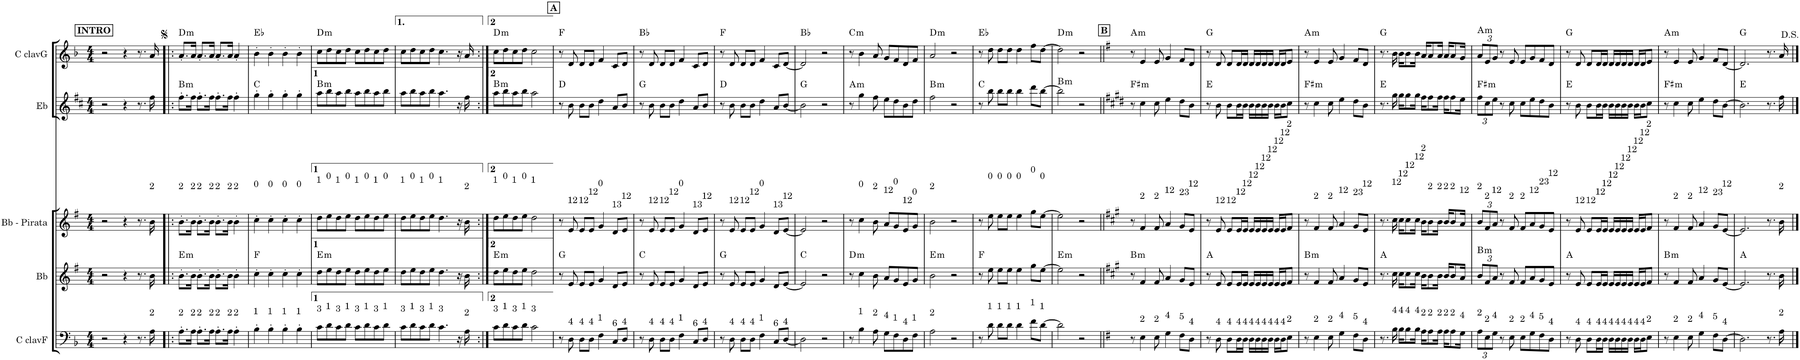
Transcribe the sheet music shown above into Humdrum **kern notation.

**kern	**kern	**harte	**kern	**kern	**harte	**kern	**harte
*part5	*part4	*part4	*part3	*part2	*part2	*part1	*part1
*staff5	*staff4	*	*staff3	*staff2	*	*staff1	*
*I"C clavF	*I"Bb	*	*I"Bb - Pirata	*I"Eb	*	*I"C clavG	*
*clefF4	*clefG2	*	*clefG2	*clefG2	*	*clefG2	*
*	*Trd1c2	*	*Trd1c2	*Trd5c9	*	*	*
*k[b-]	*k[f#]	*	*k[f#]	*k[f#c#]	*	*k[b-]	*
*F:	*G:	*	*G:	*D:	*	*F:	*
*M4/4	*M4/4	*	*M4/4	*M4/4	*	*M4/4	*
!!LO:REH:place=s1:a:B:cj:t=INTRO
=1	=1	=1	=1	=1	=1	=1	=1
2r	2r	.	2r	2r	.	2r	.
4r	4r	.	4r	4r	.	4r	.
8.r	8.r	.	8.r	8.r	.	8.r	.
!	!	!	!LO:TX:a:t=2	!	!	!	!
!LO:TX:a:t=2	!	!	!	!	!	!	!
16A\	16b\	.	16b\	16ff#\	.	16a/	.
=2!|:	=2!|:	=2!|:	=2!|:	=2!|:	=2!|:	=2!|:	=2!|:
!	!	!	!LO:TX:a:t=2	!	!	!	!
!LO:TX:a:t=2	!	!LO:H:kt=m	!	!	!LO:H:kt=m	!	!LO:H:kt=m
8.A'\L	8.b'\L	E:min	8.b'\L	8.ff#'\L	B:min	8.a'/L	D:min
!	!	!	!LO:TX:a:t=2	!	!	!	!
!LO:TX:a:t=2	!	!	!	!	!	!	!
16A\Jk	16b\Jk	.	16b\Jk	16ff#\Jk	.	16a/Jk	.
!	!	!	!LO:TX:a:t=2	!	!	!	!
!LO:TX:a:t=2	!	!	!	!	!	!	!
8.A'\L	8.b'\L	.	8.b'\L	8.ff#'\L	.	8.a'/L	.
!	!	!	!LO:TX:a:t=2	!	!	!	!
!LO:TX:a:t=2	!	!	!	!	!	!	!
16A\Jk	16b\Jk	.	16b\Jk	16ff#\Jk	.	16a/Jk	.
!	!	!	!LO:TX:a:t=2	!	!	!	!
!LO:TX:a:t=2	!	!	!	!	!	!	!
8.A'\L	8.b'\L	.	8.b'\L	8.ff#'\L	.	8.a'/L	.
!	!	!	!LO:TX:a:t=2	!	!	!	!
!LO:TX:a:t=2	!	!	!	!	!	!	!
16A\Jk	16b\Jk	.	16b\Jk	16ff#\Jk	.	16a/Jk	.
!	!	!	!LO:TX:a:t=2	!	!	!	!
!LO:TX:a:t=2	!	!	!	!	!	!	!
4A'\	4b'\	.	4b'\	4ff#'\	.	4a'/	.
=3	=3	=3	=3	=3	=3	=3	=3
!	!	!	!LO:TX:a:t=0	!	!	!	!
!LO:TX:a:t=1	!	!	!	!	!	!	!
4B-'\	4cc'\	F:maj	4cc'\	4gg'\	C:maj	4b-'\	Eb:maj
!	!	!	!LO:TX:a:t=0	!	!	!	!
!LO:TX:a:t=1	!	!	!	!	!	!	!
4B-'\	4cc'\	.	4cc'\	4gg'\	.	4b-'\	.
!	!	!	!LO:TX:a:t=0	!	!	!	!
!LO:TX:a:t=1	!	!	!	!	!	!	!
4B-'\	4cc'\	.	4cc'\	4gg'\	.	4b-'\	.
!	!	!	!LO:TX:a:t=0	!	!	!	!
!LO:TX:a:t=1	!	!	!	!	!	!	!
4B-'\	4cc'\	.	4cc'\	4gg'\	.	4b-'\	.
=4	=4	=4	=4	=4	=4	=4	=4
!	!	!	!LO:TX:a:t=1	!	!	!	!
!LO:TX:a:t=3	!	!LO:H:kt=m	!	!	!LO:H:kt=m	!	!LO:H:kt=m
8c\L	8dd\L	E:min	8dd\L	8aa\L	B:min	8cc\L	D:min
!	!	!	!LO:TX:a:t=0	!	!	!	!
!LO:TX:a:t=1	!	!	!	!	!	!	!
8d\	8ee\	.	8ee\	8bb\	.	8dd\	.
!	!	!	!LO:TX:a:t=1	!	!	!	!
!LO:TX:a:t=3	!	!	!	!	!	!	!
8c\	8dd\	.	8dd\	8aa\	.	8cc\	.
!	!	!	!LO:TX:a:t=0	!	!	!	!
!LO:TX:a:t=1	!	!	!	!	!	!	!
8d\J	8ee\J	.	8ee\J	8bb\J	.	8dd\J	.
!	!	!	!LO:TX:a:t=1	!	!	!	!
!LO:TX:a:t=3	!	!	!	!	!	!	!
8c\L	8dd\L	.	8dd\L	8aa\L	.	8cc\L	.
!	!	!	!LO:TX:a:t=0	!	!	!	!
!LO:TX:a:t=1	!	!	!	!	!	!	!
8d\	8ee\	.	8ee\	8bb\	.	8dd\	.
!	!	!	!LO:TX:a:t=1	!	!	!	!
!LO:TX:a:t=3	!	!	!	!	!	!	!
8c\	8dd\	.	8dd\	8aa\	.	8cc\	.
!	!	!	!LO:TX:a:t=0	!	!	!	!
!LO:TX:a:t=1	!	!	!	!	!	!	!
8d\J	8ee\J	.	8ee\J	8bb\J	.	8dd\J	.
=5	=5	=5	=5	=5	=5	=5	=5
!	!	!	!LO:TX:a:t=1	!	!	!	!
!LO:TX:a:t=3	!	!	!	!	!	!	!
8c\L	8dd\L	.	8dd\L	8aa\L	.	8cc\L	.
!	!	!	!LO:TX:a:t=0	!	!	!	!
!LO:TX:a:t=1	!	!	!	!	!	!	!
8d\	8ee\	.	8ee\	8bb\	.	8dd\	.
!	!	!	!LO:TX:a:t=1	!	!	!	!
!LO:TX:a:t=3	!	!	!	!	!	!	!
8c\	8dd\	.	8dd\	8aa\	.	8cc\	.
!	!	!	!LO:TX:a:t=0	!	!	!	!
!LO:TX:a:t=1	!	!	!	!	!	!	!
8d\J	8ee\J	.	8ee\J	8bb\J	.	8dd\J	.
!	!	!	!LO:TX:a:t=1	!	!	!	!
!LO:TX:a:t=3	!	!	!	!	!	!	!
4.c\	4.dd\	.	4.dd\	4.aa\	.	4.cc\	.
16r	16r	.	16r	16r	.	16r	.
!	!	!	!LO:TX:a:t=2	!	!	!	!
!LO:TX:a:t=2	!	!	!	!	!	!	!
16A\	16b\	.	16b\	16ff#\	.	16a/	.
=6:|!	=6:|!	=6:|!	=6:|!	=6:|!	=6:|!	=6:|!	=6:|!
!	!	!	!LO:TX:a:t=1	!	!	!	!
!LO:TX:a:t=3	!	!LO:H:kt=m	!	!	!LO:H:kt=m	!	!LO:H:kt=m
8c\L	8dd\L	E:min	8dd\L	8aa\L	B:min	8cc\L	D:min
!	!	!	!LO:TX:a:t=0	!	!	!	!
!LO:TX:a:t=1	!	!	!	!	!	!	!
8d\	8ee\	.	8ee\	8bb\	.	8dd\	.
!	!	!	!LO:TX:a:t=1	!	!	!	!
!LO:TX:a:t=3	!	!	!	!	!	!	!
8c\	8dd\	.	8dd\	8aa\	.	8cc\	.
!	!	!	!LO:TX:a:t=0	!	!	!	!
!LO:TX:a:t=1	!	!	!	!	!	!	!
8d\J	8ee\J	.	8ee\J	8bb\J	.	8dd\J	.
!	!	!	!LO:TX:a:t=1	!	!	!	!
!LO:TX:a:t=3	!	!	!	!	!	!	!
2c\	2dd\	.	2dd\	2aa\	.	2cc\	.
!!LO:REH:place=s1:a:B:cj:t=A
=7	=7	=7	=7	=7	=7	=7	=7
8r	8r	G:maj	8r	8r	D:maj	8r	F:maj
!	!	!	!LO:TX:a:t=12	!	!	!	!
!LO:TX:a:t=4	!	!	!	!	!	!	!
8D\	8e/	.	8e/	8b\	.	8d/	.
!	!	!	!LO:TX:a:t=12	!	!	!	!
!LO:TX:a:t=4	!	!	!	!	!	!	!
8D\L	8e/L	.	8e/L	8b\L	.	8d/L	.
!	!	!	!LO:TX:a:t=12	!	!	!	!
!LO:TX:a:t=4	!	!	!	!	!	!	!
8D\J	8e/J	.	8e/J	8b\J	.	8d/J	.
!	!	!	!LO:TX:a:t=0	!	!	!	!
!LO:TX:a:t=1	!	!	!	!	!	!	!
4F\	4g/	.	4g/	4dd\	.	4f/	.
!	!	!	!LO:TX:a:t=13	!	!	!	!
!LO:TX:a:t=6	!	!	!	!	!	!	!
8C/L	8d/L	.	8d/L	8a/L	.	8c/L	.
!	!	!	!LO:TX:a:t=12	!	!	!	!
!LO:TX:a:t=4	!	!	!	!	!	!	!
8D/J	8e/J	.	8e/J	8b/J	.	8d/J	.
=8	=8	=8	=8	=8	=8	=8	=8
8r	8r	C:maj	8r	8r	G:maj	8r	Bb:maj
!	!	!	!LO:TX:a:t=12	!	!	!	!
!LO:TX:a:t=4	!	!	!	!	!	!	!
8D\	8e/	.	8e/	8b\	.	8d/	.
!	!	!	!LO:TX:a:t=12	!	!	!	!
!LO:TX:a:t=4	!	!	!	!	!	!	!
8D\L	8e/L	.	8e/L	8b\L	.	8d/L	.
!	!	!	!LO:TX:a:t=12	!	!	!	!
!LO:TX:a:t=4	!	!	!	!	!	!	!
8D\J	8e/J	.	8e/J	8b\J	.	8d/J	.
!	!	!	!LO:TX:a:t=0	!	!	!	!
!LO:TX:a:t=1	!	!	!	!	!	!	!
4F\	4g/	.	4g/	4dd\	.	4f/	.
!	!	!	!LO:TX:a:t=13	!	!	!	!
!LO:TX:a:t=6	!	!	!	!	!	!	!
8C/L	8d/L	.	8d/L	8a/L	.	8c/L	.
!	!	!	!LO:TX:a:t=12	!	!	!	!
!LO:TX:a:t=4	!	!	!	!	!	!	!
8D/J	8e/J	.	8e/J	8b/J	.	8d/J	.
=9	=9	=9	=9	=9	=9	=9	=9
8r	8r	G:maj	8r	8r	D:maj	8r	F:maj
!	!	!	!LO:TX:a:t=12	!	!	!	!
!LO:TX:a:t=4	!	!	!	!	!	!	!
8D\	8e/	.	8e/	8b\	.	8d/	.
!	!	!	!LO:TX:a:t=12	!	!	!	!
!LO:TX:a:t=4	!	!	!	!	!	!	!
8D\L	8e/L	.	8e/L	8b\L	.	8d/L	.
!	!	!	!LO:TX:a:t=12	!	!	!	!
!LO:TX:a:t=4	!	!	!	!	!	!	!
8D\J	8e/J	.	8e/J	8b\J	.	8d/J	.
!	!	!	!LO:TX:a:t=0	!	!	!	!
!LO:TX:a:t=1	!	!	!	!	!	!	!
4F\	4g/	.	4g/	4dd\	.	4f/	.
!	!	!	!LO:TX:a:t=13	!	!	!	!
!LO:TX:a:t=6	!	!	!	!	!	!	!
8C/L	8d/L	.	8d/L	8a/L	.	8c/L	.
!	!	!	!LO:TX:a:t=12	!	!	!	!
!LO:TX:a:t=4	!	!	!	!	!	!	!
[<8D/J	[<8e/J	.	[<8e/J	[<8b/J	.	[<8d/J	.
=10	=10	=10	=10	=10	=10	=10	=10
2D\]	2e/]	C:maj	2e/]	2b\]	G:maj	2d/]	Bb:maj
2r	2r	.	2r	2r	.	2r	.
=11	=11	=11	=11	=11	=11	=11	=11
!	!	!LO:H:kt=m	!	!	!LO:H:kt=m	!	!LO:H:kt=m
8r	8r	D:min	8r	8r	A:min	8r	C:min
!	!	!	!LO:TX:a:t=0	!	!	!	!
!LO:TX:a:t=1	!	!	!	!	!	!	!
4B-\	4cc\	.	4cc\	4gg\	.	4b-\	.
!	!	!	!LO:TX:a:t=2	!	!	!	!
!LO:TX:a:t=2	!	!	!	!	!	!	!
8A\	8b\	.	8b\	8ff#\	.	8a/	.
!	!	!	!LO:TX:a:t=12	!	!	!	!
!LO:TX:a:t=4	!	!	!	!	!	!	!
8G\L	8a/L	.	8a/L	8ee\L	.	8g/L	.
!	!	!	!LO:TX:a:t=0	!	!	!	!
!LO:TX:a:t=1	!	!	!	!	!	!	!
8F\	8g/	.	8g/	8dd\	.	8f/	.
!	!	!	!LO:TX:a:t=12	!	!	!	!
!LO:TX:a:t=4	!	!	!	!	!	!	!
8D\	8e/	.	8e/	8b\	.	8d/	.
!	!	!	!LO:TX:a:t=0	!	!	!	!
!LO:TX:a:t=1	!	!	!	!	!	!	!
8F\J	8g/J	.	8g/J	8dd\J	.	8f/J	.
=12	=12	=12	=12	=12	=12	=12	=12
!	!	!	!LO:TX:a:t=2	!	!	!	!
!LO:TX:a:t=2	!	!LO:H:kt=m	!	!	!LO:H:kt=m	!	!LO:H:kt=m
2A\	2b\	E:min	2b\	2ff#\	B:min	2a/	D:min
2r	2r	.	2r	2r	.	2r	.
=13	=13	=13	=13	=13	=13	=13	=13
8r	8r	F:maj	8r	8r	C:maj	8r	Eb:maj
!	!	!	!LO:TX:a:t=0	!	!	!	!
!LO:TX:a:t=1	!	!	!	!	!	!	!
8d\	8ee\	.	8ee\	8bb\	.	8dd\	.
!	!	!	!LO:TX:a:t=0	!	!	!	!
!LO:TX:a:t=1	!	!	!	!	!	!	!
8d\L	8ee\L	.	8ee\L	8bb\L	.	8dd\L	.
!	!	!	!LO:TX:a:t=0	!	!	!	!
!LO:TX:a:t=1	!	!	!	!	!	!	!
8d\J	8ee\J	.	8ee\J	8bb\J	.	8dd\J	.
!	!	!	!LO:TX:a:t=0	!	!	!	!
!LO:TX:a:t=1	!	!	!	!	!	!	!
4d\	4ee\	.	4ee\	4bb\	.	4dd\	.
!	!	!	!LO:TX:a:t=0	!	!	!	!
!LO:TX:a:t=1	!	!	!	!	!	!	!
8f\L	8gg\L	.	8gg\L	8ddd\L	.	8ff\L	.
!	!	!	!LO:TX:a:t=0	!	!	!	!
!LO:TX:a:t=1	!	!	!	!	!	!	!
[>8d\J	[>8ee\J	.	[>8ee\J	[>8bb\J	.	[>8dd\J	.
=14	=14	=14	=14	=14	=14	=14	=14
!	!	!LO:H:kt=m	!	!	!LO:H:kt=m	!	!LO:H:kt=m
2d\]	2ee\]	E:min	2ee\]	2bb\]	B:min	2dd\]	D:min
2r	2r	.	2r	2r	.	2r	.
!!LO:REH:place=s1:a:B:cj:t=B
=15||	=15||	=15||	=15||	=15||	=15||	=15||	=15||
*k[f#]	*k[f#c#g#]	*	*k[f#c#g#]	*k[f#c#g#d#]	*	*k[f#]	*
*G:	*A:	*	*A:	*E:	*	*G:	*
!	!	!LO:H:kt=m	!	!	!LO:H:kt=m	!	!LO:H:kt=m
8r	8r	B:min	8r	8r	F#:min	8r	A:min
!	!	!	!LO:TX:a:t=2	!	!	!	!
!LO:TX:a:t=2	!	!	!	!	!	!	!
4E\	4f#/	.	4f#/	4cc#\	.	4e/	.
!	!	!	!LO:TX:a:t=2	!	!	!	!
!LO:TX:a:t=2	!	!	!	!	!	!	!
8E\	8f#/	.	8f#/	8cc#\	.	8e/	.
!	!	!	!LO:TX:a:t=12	!	!	!	!
!LO:TX:a:t=4	!	!	!	!	!	!	!
4G\	4a/	.	4a/	4ee\	.	4g/	.
!	!	!	!LO:TX:a:t=23	!	!	!	!
!LO:TX:a:t=5	!	!	!	!	!	!	!
8F#\L	8g#/L	.	8g#/L	8dd#\L	.	8f#/L	.
!	!	!	!LO:TX:a:t=12	!	!	!	!
!LO:TX:a:t=4	!	!	!	!	!	!	!
8D\J	8e/J	.	8e/J	8b\J	.	8d/J	.
=16	=16	=16	=16	=16	=16	=16	=16
8r	8r	A:maj	8r	8r	E:maj	8r	G:maj
!	!	!	!LO:TX:a:t=12	!	!	!	!
!LO:TX:a:t=4	!	!	!	!	!	!	!
8D\	8e/	.	8e/	8b\	.	8d/	.
!	!	!	!LO:TX:a:t=12	!	!	!	!
!LO:TX:a:t=4	!	!	!	!	!	!	!
8D\L	8e/L	.	8e/L	8b\L	.	8d/L	.
!	!	!	!LO:TX:a:t=12	!	!	!	!
!LO:TX:a:t=4	!	!	!	!	!	!	!
16D\L	16e/L	.	16e/L	16b\L	.	16d/L	.
!	!	!	!LO:TX:a:t=12	!	!	!	!
!LO:TX:a:t=4	!	!	!	!	!	!	!
16D\JJ	16e/JJ	.	16e/JJ	16b\JJ	.	16d/JJ	.
!	!	!	!LO:TX:a:t=12	!	!	!	!
!LO:TX:a:t=4	!	!	!	!	!	!	!
16D\LL	16e/LL	.	16e/LL	16b\LL	.	16d/LL	.
!	!	!	!LO:TX:a:t=12	!	!	!	!
!LO:TX:a:t=4	!	!	!	!	!	!	!
16D\	16e/	.	16e/	16b\	.	16d/	.
!	!	!	!LO:TX:a:t=12	!	!	!	!
!LO:TX:a:t=4	!	!	!	!	!	!	!
16D\	16e/	.	16e/	16b\	.	16d/	.
!	!	!	!LO:TX:a:t=12	!	!	!	!
!LO:TX:a:t=4	!	!	!	!	!	!	!
16D\JJ	16e/JJ	.	16e/JJ	16b\JJ	.	16d/JJ	.
!	!	!	!LO:TX:a:t=12	!	!	!	!
!LO:TX:a:t=4	!	!	!	!	!	!	!
16D\LL	16e/LL	.	16e/LL	16b\LL	.	16d/LL	.
!	!	!	!LO:TX:a:t=12	!	!	!	!
!LO:TX:a:t=4	!	!	!	!	!	!	!
16D\J	16e/J	.	16e/J	16b\J	.	16d/J	.
!	!	!	!LO:TX:a:t=2	!	!	!	!
!LO:TX:a:t=2	!	!	!	!	!	!	!
8E\J	8f#/J	.	8f#/J	8cc#\J	.	8e/J	.
=17	=17	=17	=17	=17	=17	=17	=17
!	!	!LO:H:kt=m	!	!	!LO:H:kt=m	!	!LO:H:kt=m
8r	8r	B:min	8r	8r	F#:min	8r	A:min
!	!	!	!LO:TX:a:t=2	!	!	!	!
!LO:TX:a:t=2	!	!	!	!	!	!	!
4E\	4f#/	.	4f#/	4cc#\	.	4e/	.
!	!	!	!LO:TX:a:t=2	!	!	!	!
!LO:TX:a:t=2	!	!	!	!	!	!	!
8E\	8f#/	.	8f#/	8cc#\	.	8e/	.
!	!	!	!LO:TX:a:t=12	!	!	!	!
!LO:TX:a:t=4	!	!	!	!	!	!	!
4G\	4a/	.	4a/	4ee\	.	4g/	.
!	!	!	!LO:TX:a:t=23	!	!	!	!
!LO:TX:a:t=5	!	!	!	!	!	!	!
8F#\L	8g#/L	.	8g#/L	8dd#\L	.	8f#/L	.
!	!	!	!LO:TX:a:t=12	!	!	!	!
!LO:TX:a:t=4	!	!	!	!	!	!	!
8D\J	8e/J	.	8e/J	8b\J	.	8d/J	.
=18	=18	=18	=18	=18	=18	=18	=18
8.r	8.r	A:maj	8.r	8.r	E:maj	8.r	G:maj
!	!	!	!LO:TX:a:t=12	!	!	!	!
!LO:TX:a:t=4	!	!	!	!	!	!	!
16B\	16cc#\	.	16cc#\	16gg#\	.	16b\	.
!	!	!	!LO:TX:a:t=12	!	!	!	!
!LO:TX:a:t=4	!	!	!	!	!	!	!
16B\KL	16cc#\KL	.	16cc#\KL	16gg#\KL	.	16b\KL	.
!	!	!	!LO:TX:a:t=12	!	!	!	!
!LO:TX:a:t=4	!	!	!	!	!	!	!
8B\	8cc#\	.	8cc#\	8gg#\	.	8b\	.
!	!	!	!LO:TX:a:t=12	!	!	!	!
!LO:TX:a:t=4	!	!	!	!	!	!	!
16B\Jk	16cc#\Jk	.	16cc#\Jk	16gg#\Jk	.	16b\Jk	.
!	!	!	!LO:TX:a:t=2	!	!	!	!
!LO:TX:a:t=2	!	!	!	!	!	!	!
16A\KL	16b\KL	.	16b\KL	16ff#\KL	.	16a/KL	.
!	!	!	!LO:TX:a:t=2	!	!	!	!
!LO:TX:a:t=2	!	!	!	!	!	!	!
8A\	8b\	.	8b\	8ff#\	.	8a/	.
!	!	!	!LO:TX:a:t=2	!	!	!	!
!LO:TX:a:t=2	!	!	!	!	!	!	!
16A\Jk	16b\Jk	.	16b\Jk	16ff#\Jk	.	16a/Jk	.
!	!	!	!LO:TX:a:t=2	!	!	!	!
!LO:TX:a:t=2	!	!	!	!	!	!	!
16A\KL	16b/KL	.	16b/KL	16ff#\KL	.	16a/KL	.
!	!	!	!LO:TX:a:t=2	!	!	!	!
!LO:TX:a:t=2	!	!	!	!	!	!	!
8A\	8b/	.	8b/	8ff#\	.	8a/	.
!	!	!	!LO:TX:a:t=12	!	!	!	!
!LO:TX:a:t=4	!	!	!	!	!	!	!
16G\Jk	16a/Jk	.	16a/Jk	16ee\Jk	.	16g/Jk	.
=19	=19	=19	=19	=19	=19	=19	=19
*Xbrackettup	*Xbrackettup	*	*Xbrackettup	*Xbrackettup	*	*Xbrackettup	*
!	!	!	!LO:TX:a:t=2	!	!	!	!
!LO:TX:a:t=2	!	!LO:H:kt=m	!	!	!LO:H:kt=m	!	!LO:H:kt=m
12A\L	12b/L	B:min	12b/L	12ff#\L	F#:min	12a/L	A:min
!	!	!	!LO:TX:a:t=2	!	!	!	!
!LO:TX:a:t=2	!	!	!	!	!	!	!
12E\	12f#/	.	12f#/	12cc#\	.	12e/	.
!	!	!	!LO:TX:a:t=12	!	!	!	!
!LO:TX:a:t=4	!	!	!	!	!	!	!
12G\J	12a/J	.	12a/J	12ee\J	.	12g/J	.
8r	8r	.	8r	8r	.	8r	.
!	!	!	!LO:TX:a:t=2	!	!	!	!
!LO:TX:a:t=2	!	!	!	!	!	!	!
8E\	8f#/	.	8f#/	8cc#\	.	8e/	.
!	!	!	!LO:TX:a:t=2	!	!	!	!
!LO:TX:a:t=2	!	!	!	!	!	!	!
8E\L	8f#/L	.	8f#/L	8cc#\L	.	8e/L	.
!	!	!	!LO:TX:a:t=12	!	!	!	!
!LO:TX:a:t=4	!	!	!	!	!	!	!
8G\	8a/	.	8a/	8ee\	.	8g/	.
!	!	!	!LO:TX:a:t=23	!	!	!	!
!LO:TX:a:t=5	!	!	!	!	!	!	!
8F#\	8g#/	.	8g#/	8dd#\	.	8f#/	.
!	!	!	!LO:TX:a:t=12	!	!	!	!
!LO:TX:a:t=4	!	!	!	!	!	!	!
8D\J	8e/J	.	8e/J	8b\J	.	8d/J	.
=20	=20	=20	=20	=20	=20	=20	=20
8r	8r	A:maj	8r	8r	E:maj	8r	G:maj
!	!	!	!LO:TX:a:t=12	!	!	!	!
!LO:TX:a:t=4	!	!	!	!	!	!	!
8D\	8e/	.	8e/	8b\	.	8d/	.
!	!	!	!LO:TX:a:t=12	!	!	!	!
!LO:TX:a:t=4	!	!	!	!	!	!	!
8D\L	8e/L	.	8e/L	8b\L	.	8d/L	.
!	!	!	!LO:TX:a:t=12	!	!	!	!
!LO:TX:a:t=4	!	!	!	!	!	!	!
16D\L	16e/L	.	16e/L	16b\L	.	16d/L	.
!	!	!	!LO:TX:a:t=12	!	!	!	!
!LO:TX:a:t=4	!	!	!	!	!	!	!
16D\JJ	16e/JJ	.	16e/JJ	16b\JJ	.	16d/JJ	.
!	!	!	!LO:TX:a:t=12	!	!	!	!
!LO:TX:a:t=4	!	!	!	!	!	!	!
16D\LL	16e/LL	.	16e/LL	16b\LL	.	16d/LL	.
!	!	!	!LO:TX:a:t=12	!	!	!	!
!LO:TX:a:t=4	!	!	!	!	!	!	!
16D\	16e/	.	16e/	16b\	.	16d/	.
!	!	!	!LO:TX:a:t=12	!	!	!	!
!LO:TX:a:t=4	!	!	!	!	!	!	!
16D\	16e/	.	16e/	16b\	.	16d/	.
!	!	!	!LO:TX:a:t=12	!	!	!	!
!LO:TX:a:t=4	!	!	!	!	!	!	!
16D\JJ	16e/JJ	.	16e/JJ	16b\JJ	.	16d/JJ	.
!	!	!	!LO:TX:a:t=12	!	!	!	!
!LO:TX:a:t=4	!	!	!	!	!	!	!
16D\LL	16e/LL	.	16e/LL	16b\LL	.	16d/LL	.
!	!	!	!LO:TX:a:t=12	!	!	!	!
!LO:TX:a:t=4	!	!	!	!	!	!	!
16D\J	16e/J	.	16e/J	16b\J	.	16d/J	.
!	!	!	!LO:TX:a:t=2	!	!	!	!
!LO:TX:a:t=2	!	!	!	!	!	!	!
8E\J	8f#/J	.	8f#/J	8cc#\J	.	8e/J	.
=21	=21	=21	=21	=21	=21	=21	=21
!	!	!LO:H:kt=m	!	!	!LO:H:kt=m	!	!LO:H:kt=m
8r	8r	B:min	8r	8r	F#:min	8r	A:min
!	!	!	!LO:TX:a:t=2	!	!	!	!
!LO:TX:a:t=2	!	!	!	!	!	!	!
4E\	4f#/	.	4f#/	4cc#\	.	4e/	.
!	!	!	!LO:TX:a:t=2	!	!	!	!
!LO:TX:a:t=2	!	!	!	!	!	!	!
8E\	8f#/	.	8f#/	8cc#\	.	8e/	.
!	!	!	!LO:TX:a:t=12	!	!	!	!
!LO:TX:a:t=4	!	!	!	!	!	!	!
4G\	4a/	.	4a/	4ee\	.	4g/	.
!	!	!	!LO:TX:a:t=23	!	!	!	!
!LO:TX:a:t=5	!	!	!	!	!	!	!
8F#\L	8g#/L	.	8g#/L	8dd#\L	.	8f#/L	.
!	!	!	!LO:TX:a:t=12	!	!	!	!
!LO:TX:a:t=4	!	!	!	!	!	!	!
[>8D\J	[<8e/J	.	[<8e/J	[>8b\J	.	[<8d/J	.
=22	=22	=22	=22	=22	=22	=22	=22
2.D\]	2.e/]	A:maj	2.e/]	2.b\]	E:maj	2.d/]	G:maj
8.r	8.r	.	8.r	8.r	.	8.r	.
!	!	!	!LO:TX:a:t=2	!	!	!	!
!LO:TX:a:t=2	!	!	!	!	!	!	!
16A\	16b\	.	16b\	16ff#\	.	16a/	.
==	==	==	==	==	==	==	==
*-	*-	*-	*-	*-	*-	*-	*-
